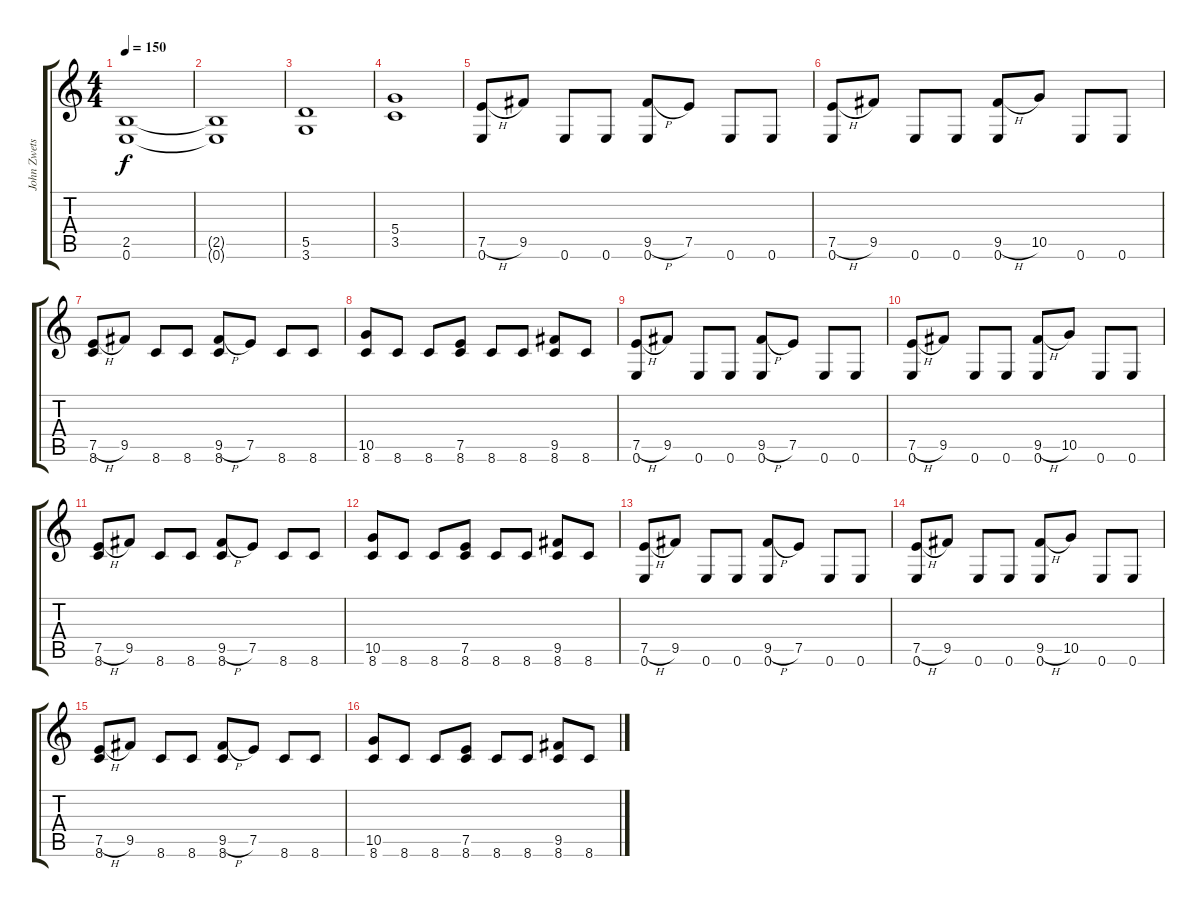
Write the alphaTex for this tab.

\track ("John Zwetsloot (Rhythme)" "John Zwets") {instrument overdrivenguitar}
\staff {score tabs}
\tuning (E4 B3 G3 D3 A2 E2) {hide}
\ts (4 4)
\tempo 150
\clef g2
\ks c
(2.5 0.6).1{dy f} |
(2.5{t} 0.6{t}).1 |
(5.5 3.6).1 |
(5.4 3.5).1 |
(7.5{h} 0.6).8{volume 16} 9.5.8 0.6.8 0.6.8 (9.5{h} 0.6).8 7.5.8 0.6.8 0.6.8 |
(7.5{h} 0.6).8 9.5.8 0.6.8 0.6.8 (9.5{h} 0.6).8 10.5.8 0.6.8 0.6.8 |
(7.5{h} 8.6).8 9.5.8 8.6.8 8.6.8 (9.5{h} 8.6).8 7.5.8 8.6.8 8.6.8 |
(10.5 8.6).8 8.6.8 8.6.8 (7.5 8.6).8 8.6.8 8.6.8 (9.5 8.6).8 8.6.8 |
(7.5{h} 0.6).8 9.5.8 0.6.8 0.6.8 (9.5{h} 0.6).8 7.5.8 0.6.8 0.6.8 |
(7.5{h} 0.6).8 9.5.8 0.6.8 0.6.8 (9.5{h} 0.6).8 10.5.8 0.6.8 0.6.8 |
(7.5{h} 8.6).8 9.5.8 8.6.8 8.6.8 (9.5{h} 8.6).8 7.5.8 8.6.8 8.6.8 |
(10.5 8.6).8 8.6.8 8.6.8 (7.5 8.6).8 8.6.8 8.6.8 (9.5 8.6).8 8.6.8 |
(7.5{h} 0.6).8 9.5.8 0.6.8 0.6.8 (9.5{h} 0.6).8 7.5.8 0.6.8 0.6.8 |
(7.5{h} 0.6).8 9.5.8 0.6.8 0.6.8 (9.5{h} 0.6).8 10.5.8 0.6.8 0.6.8 |
(7.5{h} 8.6).8 9.5.8 8.6.8 8.6.8 (9.5{h} 8.6).8 7.5.8 8.6.8 8.6.8 |
(10.5 8.6).8 8.6.8 8.6.8 (7.5 8.6).8 8.6.8 8.6.8 (9.5 8.6).8 8.6.8
